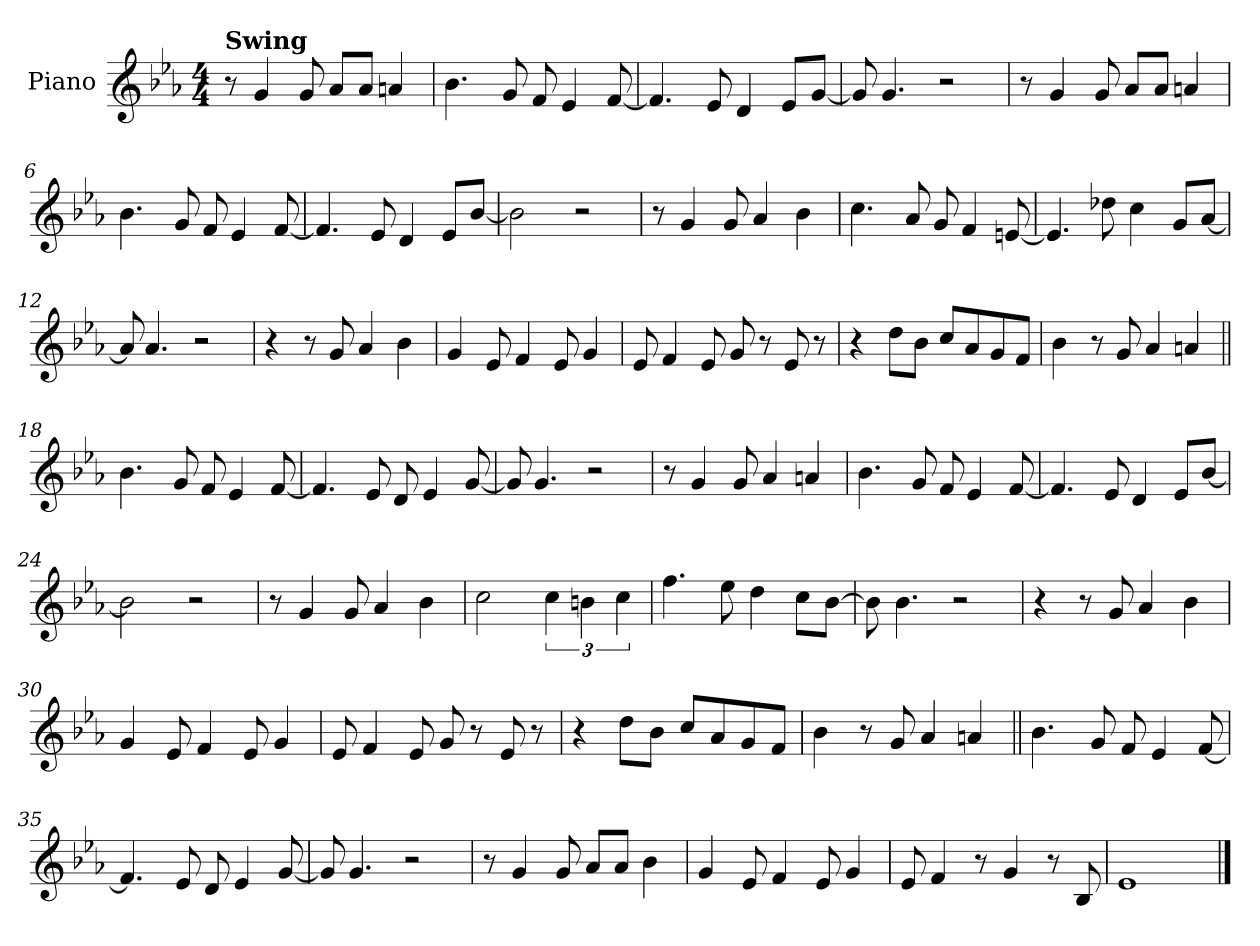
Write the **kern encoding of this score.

**kern
*part1
*staff1
*I"Piano
*I'Pno.
*clefG2
*k[b-e-a-]
*M4/4
*MM190
=1
!LO:TX:B:t=Swing
8r
4g
8g
8a-L
8a-J
4an
=2
4.b-
8g
8f
4e-
[8f
=3
4.f]
8e-
4d
8e-L
[8gJ
=4
8g]
4.g
2r
=5
8r
4g
8g
8a-L
8a-J
4an
=6
4.b-
8g
8f
4e-
[8f
=7
4.f]
8e-
4d
8e-L
[8b-J
=8
2b-]
2r
=9
8r
4g
8g
4a-
4b-
=10
4.cc
8a-
8g
4f
[8en
=11
4.e]
8dd-X
4cc
8gL
[8a-J
=12
8a-]
4.a-
2r
=13
4r
8r
8g
4a-
4b-
=14
4g
8e-
4f
8e-
4g
=15
8e-
4f
8e-
8g
8r
8e-
8r
=16
4r
8ddL
8b-J
8ccL
8a-
8g
8fJ
=17
4b-
8r
8g
4a-
4an
=18||
4.b-
8g
8f
4e-
[8f
=19
4.f]
8e-
8d
4e-
[8g
=20
8g]
4.g
2r
=21
8r
4g
8g
4a-
4an
=22
4.b-
8g
8f
4e-
[8f
=23
4.f]
8e-
4d
8e-L
[8b-J
=24
2b-]
2r
=25
8r
4g
8g
4a-
4b-
=26
2cc
6cc
6bn
6cc
=27
4.ff
8ee-
4dd
8ccL
[8b-J
=28
8b-]
4.b-
2r
=29
4r
8r
8g
4a-
4b-
=30
4g
8e-
4f
8e-
4g
=31
8e-
4f
8e-
8g
8r
8e-
8r
=32
4r
8ddL
8b-J
8ccL
8a-
8g
8fJ
=33
4b-
8r
8g
4a-
4an
=34||
4.b-
8g
8f
4e-
[8f
=35
4.f]
8e-
8d
4e-
[8g
=36
8g]
4.g
2r
=37
8r
4g
8g
8a-L
8a-J
4b-
=38
4g
8e-
4f
8e-
4g
=39
8e-
4f
8r
4g
8r
8B-
=40
1e-
==
*-
